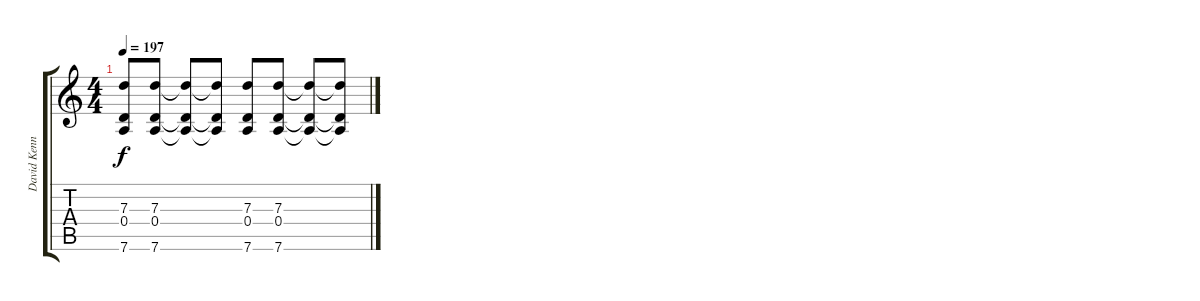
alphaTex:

\track ("David Kennedy (Clean Guitar)" "David Kenn") {instrument electricguitarjazz}
\staff {score tabs}
\tuning (E4 B3 G3 D3 A2 D2) {hide}
\ts (4 4)
\tempo 197
\clef g2
\ks c
(7.3 0.4 7.6).8{dy f} (7.3 0.4 7.6).8 (7.3{t} 0.4{t} 7.6{t}).8 (7.3{t} 0.4{t} 7.6{t}).8 (7.3 0.4 7.6).8 (7.3 0.4 7.6).8 (7.3{t} 0.4{t} 7.6{t}).8 (7.3{t} 0.4{t} 7.6{t}).8
